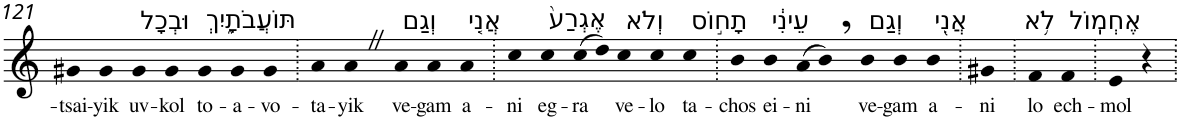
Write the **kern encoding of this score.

**kern	**text
*part1	*part1
*staff1	*staff1
*I"Piano	*
*I'Pno	*
!!LO:PB:g=z
*clefG2	*
*k[]	*
=121	=121
!	!LO:LY:b
4g#X	-tsai-
!	!LO:LY:b
4g#	-yik
!LO:TX:a:t=וּבְכָל	!
!	!LO:LY:b
4g#	uv-
!	!LO:LY:b
4g#	-kol
!LO:TX:a:t=תּוֹעֲבֹתָ֑יִךְ	!
!	!LO:LY:b
4g#	to-
!	!LO:LY:b
4g#	-a-
!	!LO:LY:b
4g#	-vo-
=122.	=122.
!	!LO:LY:b
4a	-ta-
!	!LO:LY:b
4aZ	-yik
!LO:TX:a:t=וְגַם	!
!	!LO:LY:b
4a	ve-
!	!LO:LY:b
4a	-gam
!LO:TX:a:t=אֲנִ֤י	!
!	!LO:LY:b
4a	a-
=123.	=123.
!	!LO:LY:b
4cc	-ni
!LO:TX:a:t=אֶגְרַע֙	!
!	!LO:LY:b
4cc	eg-
!	!LO:LY:b
(>8cc	-ra
8dd)	.
!LO:TX:a:t=וְלֹא	!
!	!LO:LY:b
4cc	ve-
!	!LO:LY:b
4cc	-lo
!LO:TX:a:t=תָח֣וֹס	!
!	!LO:LY:b
4cc	ta-
=124.	=124.
!	!LO:LY:b
4b	-chos
!LO:TX:a:t=עֵינִ֔י	!
!	!LO:LY:b
4b	ei-
!	!LO:LY:b
(>8a	-ni
8b,)	.
!LO:TX:a:t=וְגַם	!
!	!LO:LY:b
4b	ve-
!	!LO:LY:b
4b	-gam
!LO:TX:a:t=אֲנִ֖י	!
!	!LO:LY:b
4b	a-
=125.	=125.
!	!LO:LY:b
4g#X	-ni
=126.	=126.
!LO:TX:a:t=לֹ֥א	!
!	!LO:LY:b
4f	lo
!LO:TX:a:t=אֶחְמֽוֹל	!
!	!LO:LY:b
4f	ech-
=127.	=127.
!	!LO:LY:b
4e	-mol
4r	.
=.	=.
*-	*-
